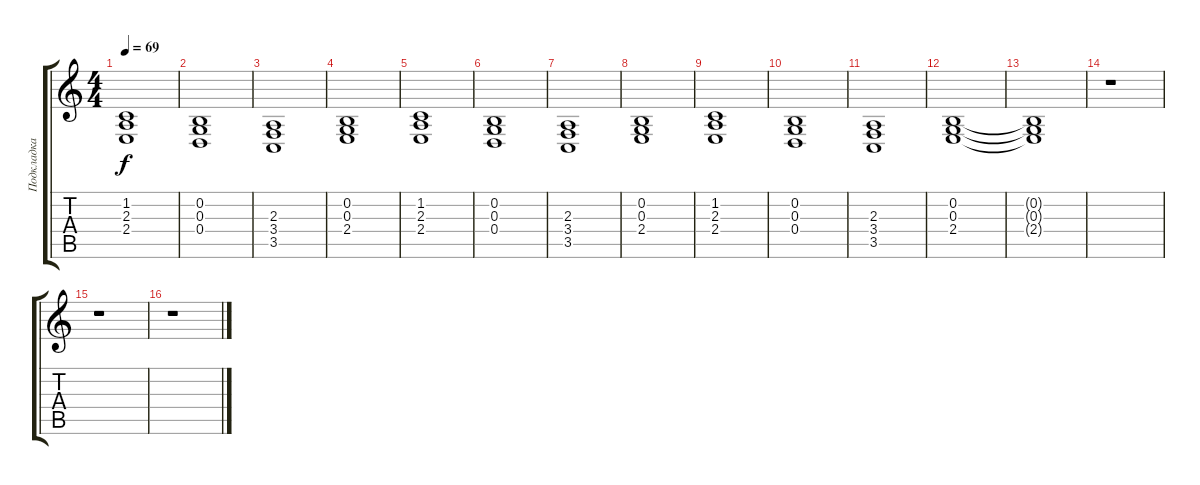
\track ("Подкладка №2" "Подкладка ") {instrument pad7halo}
\staff {score tabs}
\tuning (E4 B3 G3 D3 A2 E2) {hide}
\ts (4 4)
\tempo 69
\clef g2
\ks c
(1.2 2.3 2.4).1{dy f volume 8} |
(0.2 0.3 0.4).1 |
(2.3 3.4 3.5).1 |
(0.2 0.3 2.4).1 |
(1.2 2.3 2.4).1 |
(0.2 0.3 0.4).1 |
(2.3 3.4 3.5).1 |
(0.2 0.3 2.4).1 |
(1.2 2.3 2.4).1 |
(0.2 0.3 0.4).1 |
(2.3 3.4 3.5).1 |
(0.2 0.3 2.4).1 |
(0.2{t} 0.3{t} 2.4{t}).1 |
r.1 |
r.1 |
r.1
